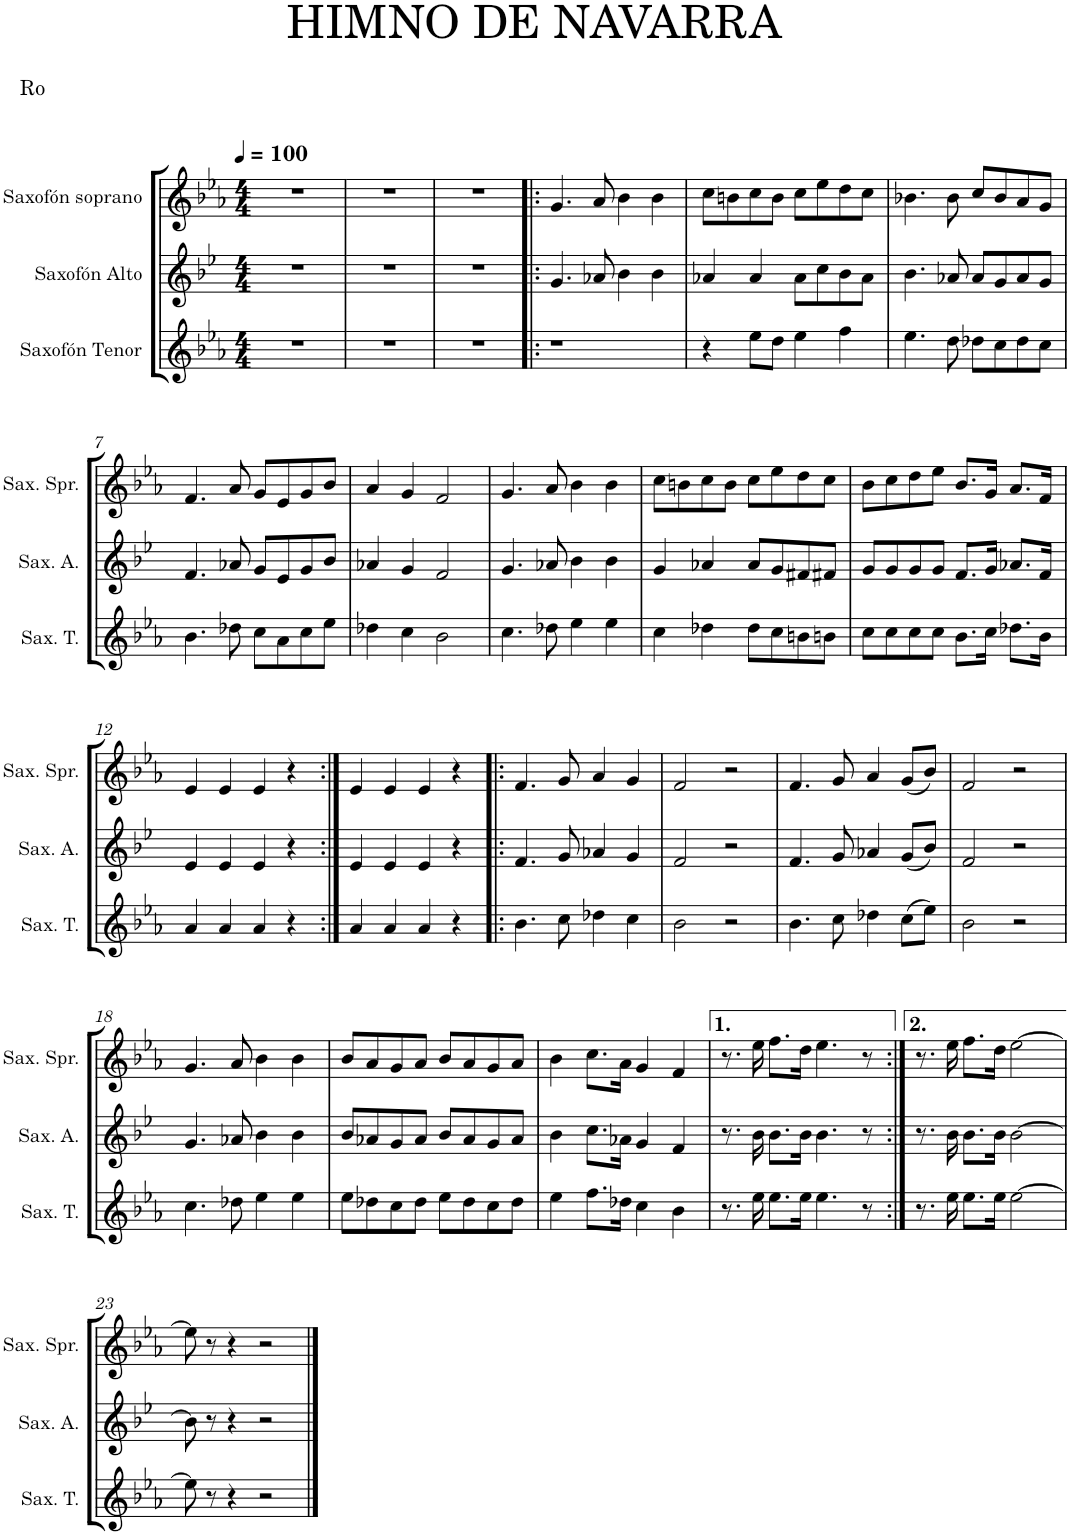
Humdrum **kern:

**kern	**kern	**kern
*part3	*part2	*part1
*staff3	*staff2	*staff1
*I"Saxofón Tenor	*I"Saxofón Alto	*I"Saxofón soprano
*I'Sax. T.	*I'Sax. A.	*I'Sax. Spr.
*clefG2	*clefG2	*clefG2
*Trd8c14	*Trd5c9	*Trd1c2
*k[b-e-a-]	*k[b-e-]	*k[b-e-a-]
*M4/4	*M4/4	*M4/4
*MM100	*MM100	*MM100
=1	=1	=1
1r	1r	1r
=2	=2	=2
1r	1r	1r
=3	=3	=3
1r	1r	1r
=4!|:	=4!|:	=4!|:
1r	4.g/	4.g/
.	8a-X/	8a-/
.	4b-\	4b-\
.	4b-\	4b-\
=5	=5	=5
4r	4a-X/	8cc\L
.	.	8bn\
8ee-\L	4a-/	8cc\
8dd\J	.	8b\J
4ee-\	8a-\L	8cc\L
.	8cc\	8ee-\
4ff\	8b-\	8dd\
.	8a-\J	8cc\J
=6	=6	=6
4.ee-\	4.b-\	4.b-X\
8dd\	8a-X/	8b-\
8dd-X\L	8a-/L	8cc/L
8cc\	8g/	8b-/
8dd-\	8a-/	8a-/
8cc\J	8g/J	8g/J
!!LO:LB:g=z
=7	=7	=7
4.b-\	4.f/	4.f/
8dd-X\	8a-X/	8a-/
8cc\L	8g/L	8g/L
8a-\	8e-/	8e-/
8cc\	8g/	8g/
8ee-\J	8b-/J	8b-/J
=8	=8	=8
4dd-X\	4a-X/	4a-/
4cc\	4g/	4g/
2b-\	2f/	2f/
=9	=9	=9
4.cc\	4.g/	4.g/
8dd-X\	8a-X/	8a-/
4ee-\	4b-\	4b-\
4ee-\	4b-\	4b-\
=10	=10	=10
4cc\	4g/	8cc\L
.	.	8bn\
4dd-X\	4a-X/	8cc\
.	.	8b\J
8dd-\L	8a-/L	8cc\L
8cc\	8g/	8ee-\
8bn\	8f#X/	8dd\
8bn\J	8f#X/J	8cc\J
=11	=11	=11
8cc\L	8g/L	8b-\L
8cc\	8g/	8cc\
8cc\	8g/	8dd\
8cc\J	8g/J	8ee-\J
8.b-\L	8.f/L	8.b-/L
16cc\Jk	16g/Jk	16g/Jk
8.dd-X\L	8.a-X/L	8.a-/L
16b-\Jk	16f/Jk	16f/Jk
!!LO:LB:g=z
=12	=12	=12
4a-/	4e-/	4e-/
4a-/	4e-/	4e-/
4a-/	4e-/	4e-/
4r	4r	4r
=13:|!	=13:|!	=13:|!
4a-/	4e-/	4e-/
4a-/	4e-/	4e-/
4a-/	4e-/	4e-/
4r	4r	4r
=14!|:	=14!|:	=14!|:
4.b-\	4.f/	4.f/
8cc\	8g/	8g/
4dd-X\	4a-X/	4a-/
4cc\	4g/	4g/
=15	=15	=15
2b-\	2f/	2f/
2r	2r	2r
=16	=16	=16
4.b-\	4.f/	4.f/
8cc\	8g/	8g/
4dd-X\	4a-X/	4a-/
(8cc\L	(8g/L	(8g/L
8ee-\J)	8b-/J)	8b-/J)
=17	=17	=17
2b-\	2f/	2f/
2r	2r	2r
!!LO:LB:g=z
=18	=18	=18
4.cc\	4.g/	4.g/
8dd-X\	8a-X/	8a-/
4ee-\	4b-\	4b-\
4ee-\	4b-\	4b-\
=19	=19	=19
8ee-\L	8b-/L	8b-/L
8dd-X\	8a-X/	8a-/
8cc\	8g/	8g/
8dd-\J	8a-/J	8a-/J
8ee-\L	8b-/L	8b-/L
8dd-\	8a-/	8a-/
8cc\	8g/	8g/
8dd-\J	8a-/J	8a-/J
=20	=20	=20
4ee-\	4b-\	4b-\
8.ff\L	8.cc\L	8.cc\L
16dd-X\Jk	16a-X\Jk	16a-\Jk
4cc\	4g/	4g/
4b-\	4f/	4f/
=21	=21	=21
8.r	8.r	8.r
16ee-\	16b-\	16ee-\
8.ee-\L	8.b-\L	8.ff\L
16ee-\Jk	16b-\Jk	16dd\Jk
4.ee-\	4.b-\	4.ee-\
8r	8r	8r
=22:|!	=22:|!	=22:|!
8.r	8.r	8.r
16ee-\	16b-\	16ee-\
8.ee-\L	8.b-\L	8.ff\L
16ee-\Jk	16b-\Jk	16dd\Jk
[2ee-\	[2b-\	[2ee-\
!!LO:LB:g=z
=23	=23	=23
8ee-\]	8b-\]	8ee-\]
8r	8r	8r
4r	4r	4r
2r	2r	2r
==	==	==
*-	*-	*-
